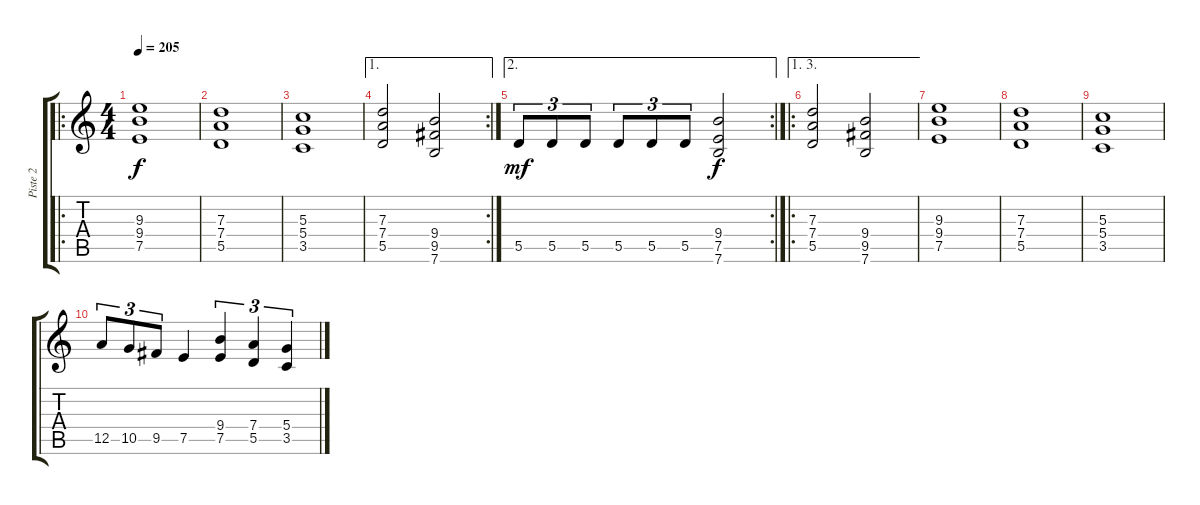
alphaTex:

\track ("Piste 2" "Piste 2") {instrument distortionguitar}
\staff {score tabs}
\tuning (E4 B3 G3 D3 A2 E2) {hide}
\ro
\ts (4 4)
\tempo 205
\clef g2
\ks c
(9.3 9.4 7.5).1{dy f instrument distortionguitar} |
(7.3 7.4 5.5).1 |
(5.3 5.4 3.5).1 |
\ae 1
\rc 2
(7.3 7.4 5.5).2 (9.4 9.5 7.6).2 |
\ae 2
\rc 2
5.5.8{tu (3 2) dy mf} 5.5.8{tu (3 2)} 5.5.8{tu (3 2)} 5.5.8{tu (3 2)} 5.5.8{tu (3 2)} 5.5.8{tu (3 2)} (9.4 7.5 7.6).2{dy f} |
\ae (1 3)
\ro
(7.3 7.4 5.5).2 (9.4 9.5 7.6).2 |
(9.3 9.4 7.5).1 |
(7.3 7.4 5.5).1 |
(5.3 5.4 3.5).1 |
12.5.8{tu (3 2)} 10.5.8{tu (3 2)} 9.5.8{tu (3 2)} 7.5.4 (9.4 7.5).4{tu (3 2)} (7.4 5.5).4{tu (3 2)} (5.4 3.5).4{tu (3 2)}
